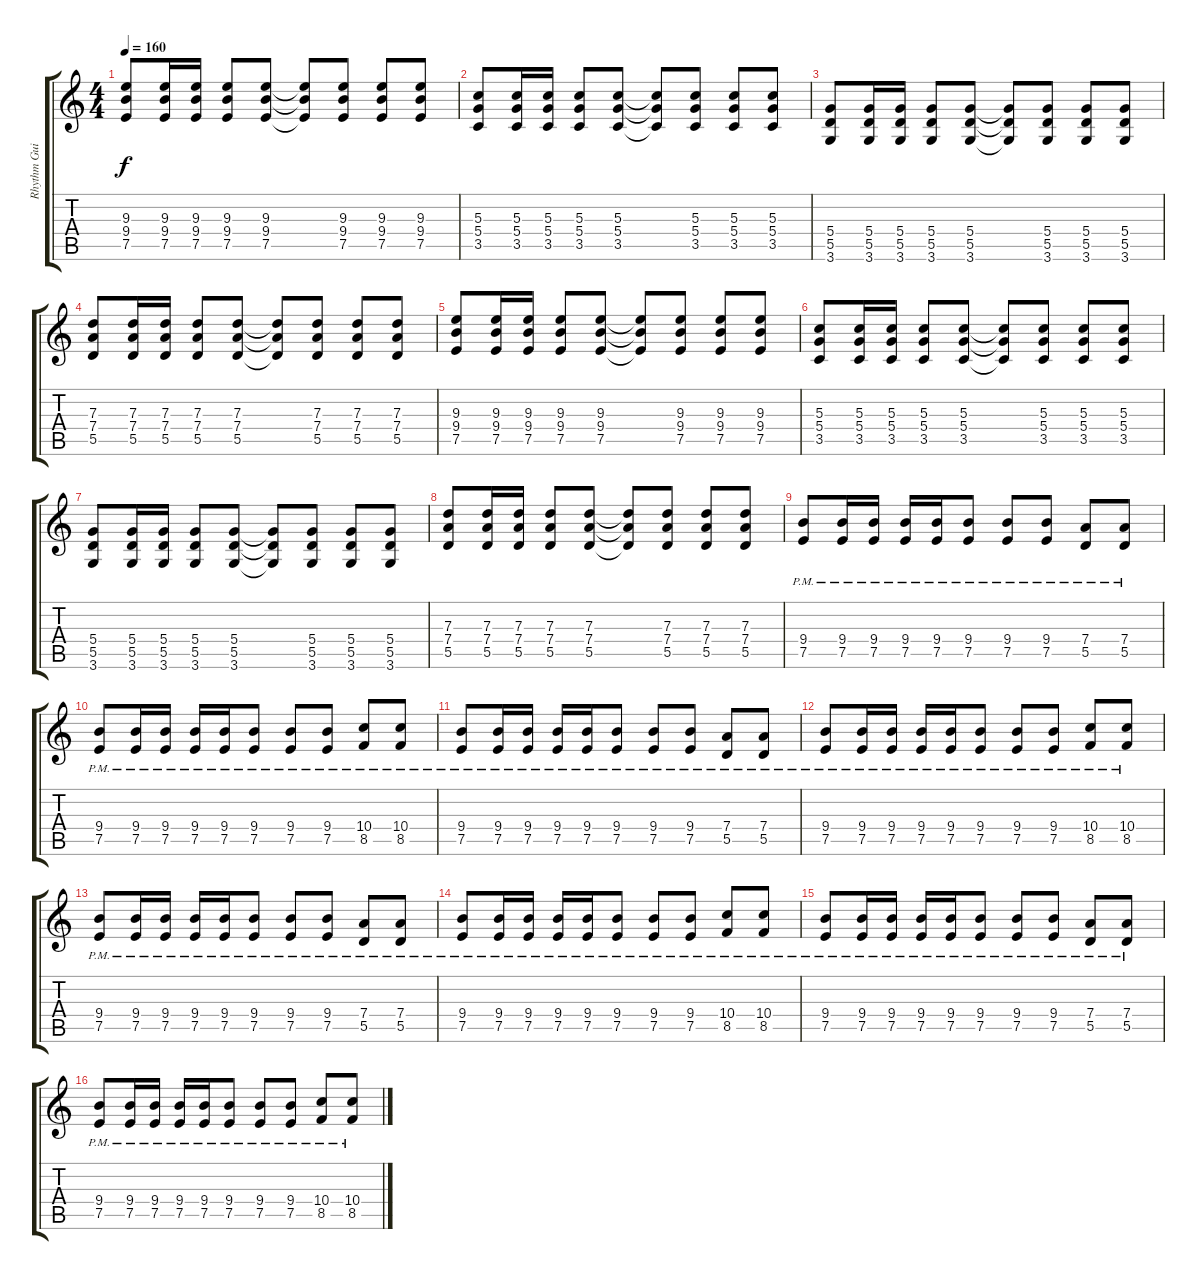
\track ("Rhythm Guitar (Dexter)" "Rhythm Gui") {instrument overdrivenguitar}
\staff {score tabs}
\tuning (E4 B3 G3 D3 A2 E2) {hide}
\ts (4 4)
\tempo 160
\clef g2
\ks c
(9.3 9.4 7.5).8{dy f} (9.3 9.4 7.5).16 (9.3 9.4 7.5).16 (9.3 9.4 7.5).8 (9.3 9.4 7.5).8 (9.3{t} 9.4{t} 7.5{t}).8 (9.3 9.4 7.5).8 (9.3 9.4 7.5).8 (9.3 9.4 7.5).8 |
(5.3 5.4 3.5).8 (5.3 5.4 3.5).16 (5.3 5.4 3.5).16 (5.3 5.4 3.5).8 (5.3 5.4 3.5).8 (5.3{t} 5.4{t} 3.5{t}).8 (5.3 5.4 3.5).8 (5.3 5.4 3.5).8 (5.3 5.4 3.5).8 |
(5.4 5.5 3.6).8 (5.4 5.5 3.6).16 (5.4 5.5 3.6).16 (5.4 5.5 3.6).8 (5.4 5.5 3.6).8 (5.4{t} 5.5{t} 3.6{t}).8 (5.4 5.5 3.6).8 (5.4 5.5 3.6).8 (5.4 5.5 3.6).8 |
(7.3 7.4 5.5).8 (7.3 7.4 5.5).16 (7.3 7.4 5.5).16 (7.3 7.4 5.5).8 (7.3 7.4 5.5).8 (7.3{t} 7.4{t} 5.5{t}).8 (7.3 7.4 5.5).8 (7.3 7.4 5.5).8 (7.3 7.4 5.5).8 |
(9.3 9.4 7.5).8 (9.3 9.4 7.5).16 (9.3 9.4 7.5).16 (9.3 9.4 7.5).8 (9.3 9.4 7.5).8 (9.3{t} 9.4{t} 7.5{t}).8 (9.3 9.4 7.5).8 (9.3 9.4 7.5).8 (9.3 9.4 7.5).8 |
(5.3 5.4 3.5).8 (5.3 5.4 3.5).16 (5.3 5.4 3.5).16 (5.3 5.4 3.5).8 (5.3 5.4 3.5).8 (5.3{t} 5.4{t} 3.5{t}).8 (5.3 5.4 3.5).8 (5.3 5.4 3.5).8 (5.3 5.4 3.5).8 |
(5.4 5.5 3.6).8 (5.4 5.5 3.6).16 (5.4 5.5 3.6).16 (5.4 5.5 3.6).8 (5.4 5.5 3.6).8 (5.4{t} 5.5{t} 3.6{t}).8 (5.4 5.5 3.6).8 (5.4 5.5 3.6).8 (5.4 5.5 3.6).8 |
(7.3 7.4 5.5).8 (7.3 7.4 5.5).16 (7.3 7.4 5.5).16 (7.3 7.4 5.5).8 (7.3 7.4 5.5).8 (7.3{t} 7.4{t} 5.5{t}).8 (7.3 7.4 5.5).8 (7.3 7.4 5.5).8 (7.3 7.4 5.5).8 |
(9.4{pm} 7.5{pm}).8 (9.4{pm} 7.5{pm}).16 (9.4{pm} 7.5{pm}).16 (9.4{pm} 7.5{pm}).16 (9.4{pm} 7.5{pm}).16 (9.4{pm} 7.5{pm}).8 (9.4{pm} 7.5{pm}).8 (9.4{pm} 7.5{pm}).8 (7.4{pm} 5.5{pm}).8 (7.4{pm} 5.5{pm}).8 |
(9.4{pm} 7.5{pm}).8 (9.4{pm} 7.5{pm}).16 (9.4{pm} 7.5{pm}).16 (9.4{pm} 7.5{pm}).16 (9.4{pm} 7.5{pm}).16 (9.4{pm} 7.5{pm}).8 (9.4{pm} 7.5{pm}).8 (9.4{pm} 7.5{pm}).8 (10.4{pm} 8.5{pm}).8 (10.4{pm} 8.5{pm}).8 |
(9.4{pm} 7.5{pm}).8 (9.4{pm} 7.5{pm}).16 (9.4{pm} 7.5{pm}).16 (9.4{pm} 7.5{pm}).16 (9.4{pm} 7.5{pm}).16 (9.4{pm} 7.5{pm}).8 (9.4{pm} 7.5{pm}).8 (9.4{pm} 7.5{pm}).8 (7.4{pm} 5.5{pm}).8 (7.4{pm} 5.5{pm}).8 |
(9.4{pm} 7.5{pm}).8 (9.4{pm} 7.5{pm}).16 (9.4{pm} 7.5{pm}).16 (9.4{pm} 7.5{pm}).16 (9.4{pm} 7.5{pm}).16 (9.4{pm} 7.5{pm}).8 (9.4{pm} 7.5{pm}).8 (9.4{pm} 7.5{pm}).8 (10.4{pm} 8.5{pm}).8 (10.4{pm} 8.5{pm}).8 |
(9.4{pm} 7.5{pm}).8 (9.4{pm} 7.5{pm}).16 (9.4{pm} 7.5{pm}).16 (9.4{pm} 7.5{pm}).16 (9.4{pm} 7.5{pm}).16 (9.4{pm} 7.5{pm}).8 (9.4{pm} 7.5{pm}).8 (9.4{pm} 7.5{pm}).8 (7.4{pm} 5.5{pm}).8 (7.4{pm} 5.5{pm}).8 |
(9.4{pm} 7.5{pm}).8 (9.4{pm} 7.5{pm}).16 (9.4{pm} 7.5{pm}).16 (9.4{pm} 7.5{pm}).16 (9.4{pm} 7.5{pm}).16 (9.4{pm} 7.5{pm}).8 (9.4{pm} 7.5{pm}).8 (9.4{pm} 7.5{pm}).8 (10.4{pm} 8.5{pm}).8 (10.4{pm} 8.5{pm}).8 |
(9.4{pm} 7.5{pm}).8 (9.4{pm} 7.5{pm}).16 (9.4{pm} 7.5{pm}).16 (9.4{pm} 7.5{pm}).16 (9.4{pm} 7.5{pm}).16 (9.4{pm} 7.5{pm}).8 (9.4{pm} 7.5{pm}).8 (9.4{pm} 7.5{pm}).8 (7.4{pm} 5.5{pm}).8 (7.4{pm} 5.5{pm}).8 |
(9.4{pm} 7.5{pm}).8 (9.4{pm} 7.5{pm}).16 (9.4{pm} 7.5{pm}).16 (9.4{pm} 7.5{pm}).16 (9.4{pm} 7.5{pm}).16 (9.4{pm} 7.5{pm}).8 (9.4{pm} 7.5{pm}).8 (9.4{pm} 7.5{pm}).8 (10.4{pm} 8.5{pm}).8 (10.4{pm} 8.5{pm}).8
